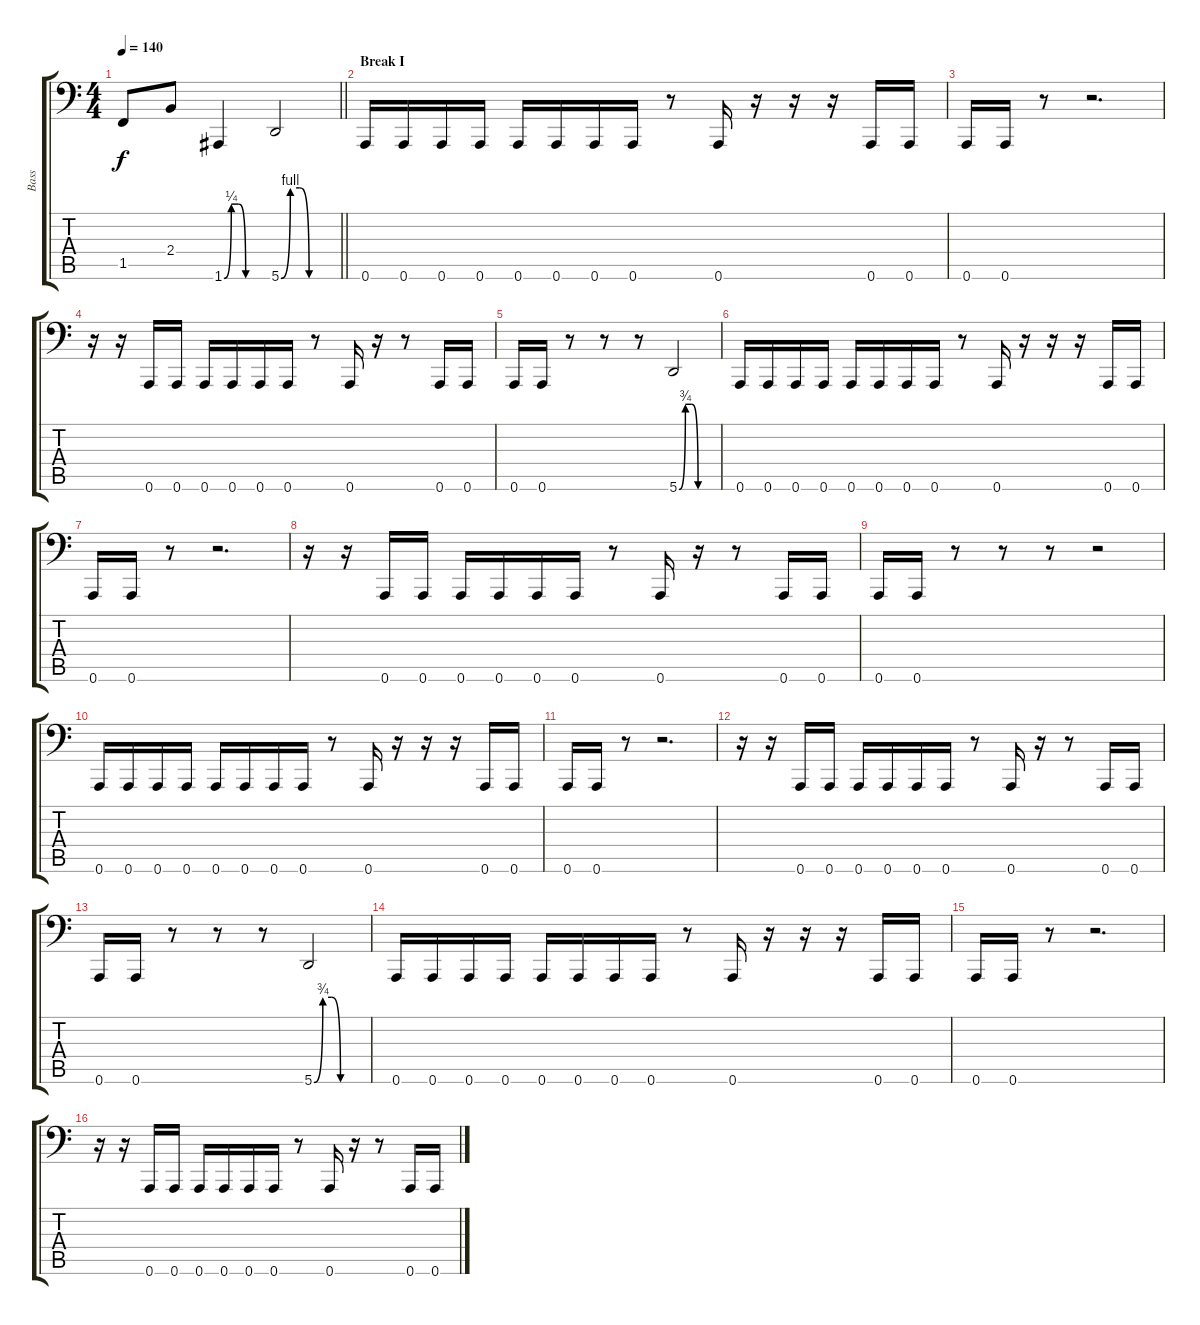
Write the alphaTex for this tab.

\track ("Bass" "Bass") {instrument electricbassfinger}
\staff {score tabs}
\tuning (B2 Gb2 D2 A1 E1 A0) {hide}
\ts (4 4)
\tempo 140
\clef f4
\barLineRight lightlight
\ks c
1.5.8{dy f} 2.4.8 1.6{be (custom 0 0 10 1 20 1 30 0 60 0)}.4 5.6{be (custom 0 0 10 4 20 4 30 0 60 0)}.2 |
\section ("" "Break I")
0.6.16 0.6.16 0.6.16 0.6.16 0.6.16 0.6.16 0.6.16 0.6.16 r.8 0.6.16 r.16 r.16 r.16 0.6.16 0.6.16 |
0.6.16 0.6.16 r.8 r.2{d} |
r.16 r.16 0.6.16 0.6.16 0.6.16 0.6.16 0.6.16 0.6.16 r.8 0.6.16 r.16 r.8 0.6.16 0.6.16 |
0.6.16 0.6.16 r.8 r.8 r.8 5.6{be (custom 0 0 10 3 20 3 30 0 60 0)}.2 |
0.6.16 0.6.16 0.6.16 0.6.16 0.6.16 0.6.16 0.6.16 0.6.16 r.8 0.6.16 r.16 r.16 r.16 0.6.16 0.6.16 |
0.6.16 0.6.16 r.8 r.2{d} |
r.16 r.16 0.6.16 0.6.16 0.6.16 0.6.16 0.6.16 0.6.16 r.8 0.6.16 r.16 r.8 0.6.16 0.6.16 |
0.6.16 0.6.16 r.8 r.8 r.8 r.2 |
0.6.16 0.6.16 0.6.16 0.6.16 0.6.16 0.6.16 0.6.16 0.6.16 r.8 0.6.16 r.16 r.16 r.16 0.6.16 0.6.16 |
0.6.16 0.6.16 r.8 r.2{d} |
r.16 r.16 0.6.16 0.6.16 0.6.16 0.6.16 0.6.16 0.6.16 r.8 0.6.16 r.16 r.8 0.6.16 0.6.16 |
0.6.16 0.6.16 r.8 r.8 r.8 5.6{be (custom 0 0 10 3 20 3 30 0 60 0)}.2 |
0.6.16 0.6.16 0.6.16 0.6.16 0.6.16 0.6.16 0.6.16 0.6.16 r.8 0.6.16 r.16 r.16 r.16 0.6.16 0.6.16 |
0.6.16 0.6.16 r.8 r.2{d} |
r.16 r.16 0.6.16 0.6.16 0.6.16 0.6.16 0.6.16 0.6.16 r.8 0.6.16 r.16 r.8 0.6.16 0.6.16
